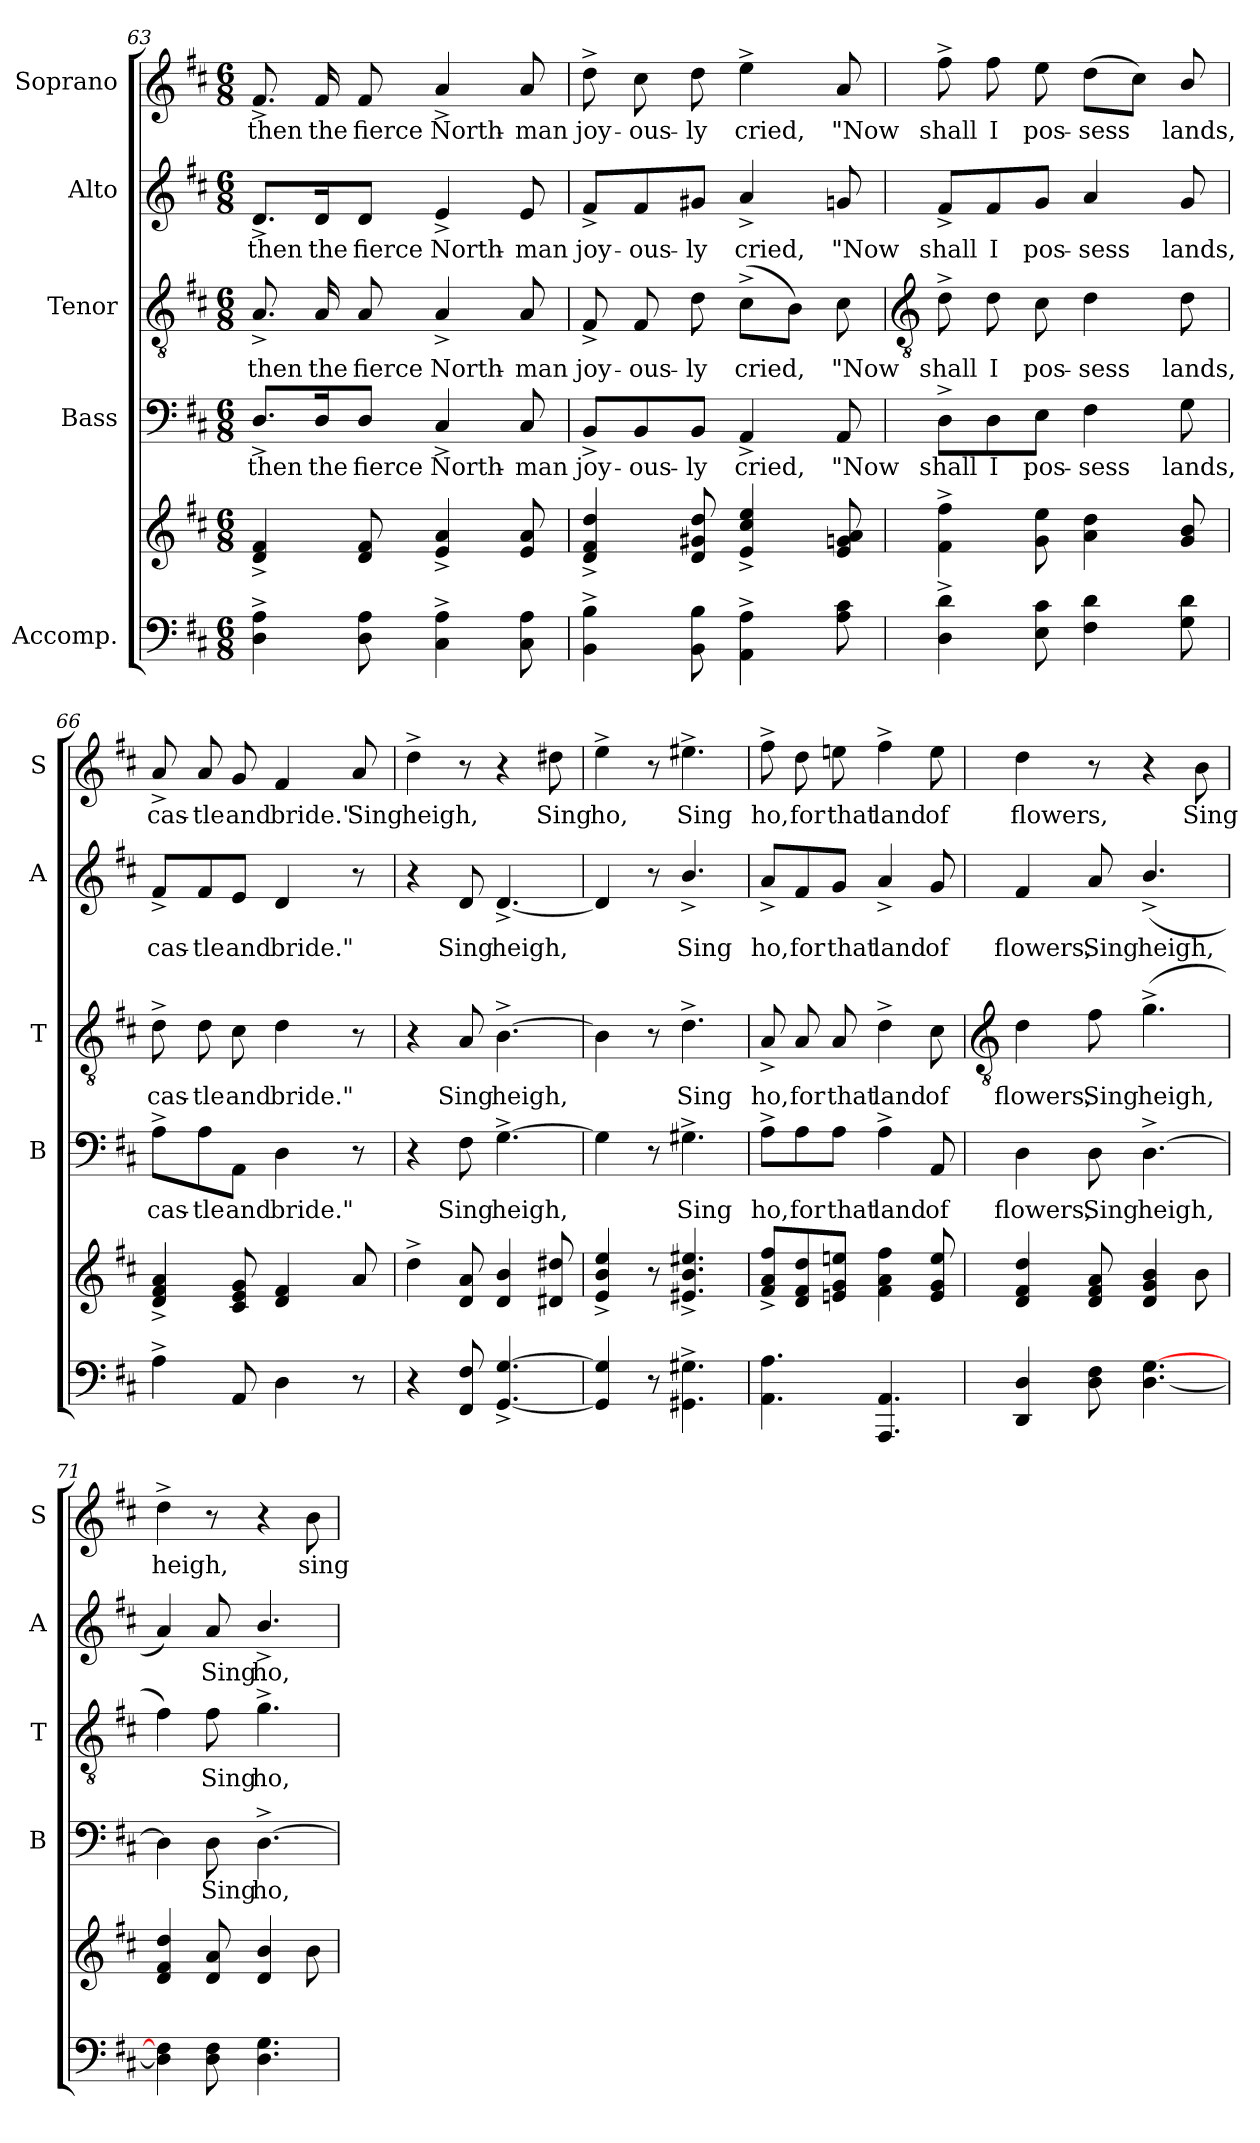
**kern	**kern	**kern	**text	**kern	**text	**kern	**text	**kern	**text
*part5	*part5	*part4	*part4	*part3	*part3	*part2	*part2	*part1	*part1
*staff6	*staff5	*staff4	*staff4	*staff3	*staff3	*staff2	*staff2	*staff1	*staff1
*I"Accomp.	*	*I"Bass	*	*I"Tenor	*	*I"Alto	*	*I"Soprano	*
*	*	*I'B	*	*I'T	*	*I'A	*	*I'S	*
*clefF4	*clefG2	*clefF4	*	*clefGv2	*	*clefG2	*	*clefG2	*
*k[f#c#]	*k[f#c#]	*k[f#c#]	*	*k[f#c#]	*	*k[f#c#]	*	*k[f#c#]	*
*D:	*D:	*D:	*	*D:	*	*D:	*	*D:	*
*M6/8	*M6/8	*M6/8	*	*M6/8	*	*M6/8	*	*M6/8	*
=63	=63	=63	=63	=63	=63	=63	=63	=63	=63
!	!	!	!LO:LY:b	!	!LO:LY:b	!	!LO:LY:b	!	!LO:LY:b
4D\^ 4A\^	4d^ 4f#^	8.D^/L	then	8.A^	then	8.d^/L	then	8.f#^	then
!	!	!	!LO:LY:b	!	!LO:LY:b	!	!LO:LY:b	!	!LO:LY:b
.	.	16D/K	the	16A	the	16d/K	the	16f#	the
!	!	!	!LO:LY:b	!	!LO:LY:b	!	!LO:LY:b	!	!LO:LY:b
8D\ 8A\	8d 8f#	8D/J	fierce	8A	fierce	8d/J	fierce	8f#	fierce
!	!	!	!LO:LY:b	!	!LO:LY:b	!	!LO:LY:b	!	!LO:LY:b
4C#^ 4A^	4e^ 4a^	4C#^	North-	4A^	North-	4e^	North-	4a^	North-
!	!	!	!LO:LY:b	!	!LO:LY:b	!	!LO:LY:b	!	!LO:LY:b
8C# 8A	8e 8a	8C#	-man	8A	-man	8e	-man	8a	-man
=64	=64	=64	=64	=64	=64	=64	=64	=64	=64
!	!	!	!LO:LY:b	!	!LO:LY:b	!	!LO:LY:b	!	!LO:LY:b
4BB^ 4B^	4d^ 4f#^ 4dd^	8BB^/L	joy-	8F#^	joy-	8f#^/L	joy-	8dd^	joy-
!	!	!	!LO:LY:b	!	!LO:LY:b	!	!LO:LY:b	!	!LO:LY:b
.	.	8BB/	-ous-	8F#	-ous-	8f#/	-ous-	8cc#	-ous-
!	!	!	!LO:LY:b	!	!LO:LY:b	!	!LO:LY:b	!	!LO:LY:b
8BB 8B	8d 8g#X 8dd	8BB/J	-ly	8d	-ly	8g#X/J	-ly	8dd	-ly
!	!	!	!LO:LY:b	!	!LO:LY:b	!	!LO:LY:b	!	!LO:LY:b
4AA^ 4A^	4e^ 4cc#^ 4ee^	4AA^	cried,	(>8c#^L	cried,	4a^	cried,	4ee^	cried,
.	.	.	.	8BJ)	.	.	.	.	.
!	!	!	!LO:LY:b	!	!LO:LY:b	!	!LO:LY:b	!	!LO:LY:b
8A 8c#	8e 8gn 8a	8AA	"Now	8c#	"Now	8gn	"Now	8a	"Now
!!LO:LB:g=z
=65	=65	=65	=65	=65	=65	=65	=65	=65	=65
*	*	*	*	*clefGv2	*	*	*	*	*
!	!	!	!LO:LY:b	!	!LO:LY:b	!	!LO:LY:b	!	!LO:LY:b
4D^ 4d^	4f#^ 4ff#^	8D^\L	shall	8d^	shall	8f#^/L	shall	8ff#^	shall
!	!	!	!LO:LY:b	!	!LO:LY:b	!	!LO:LY:b	!	!LO:LY:b
.	.	8D\	I	8d	I	8f#/	I	8ff#	I
!	!	!	!LO:LY:b	!	!LO:LY:b	!	!LO:LY:b	!	!LO:LY:b
8E 8c#	8g 8ee	8E\J	pos-	8c#	pos-	8g/J	pos-	8ee	pos-
!	!	!	!LO:LY:b	!	!LO:LY:b	!	!LO:LY:b	!	!LO:LY:b
4F# 4d	4a 4dd	4F#	-sess	4d	-sess	4a	-sess	(>8ddL	-sess
.	.	.	.	.	.	.	.	8cc#J)	.
!	!	!	!LO:LY:b	!	!LO:LY:b	!	!LO:LY:b	!	!LO:LY:b
8G 8d	8g/ 8b/	8G	lands,	8d	lands,	8g	lands,	8b/	lands,
=66	=66	=66	=66	=66	=66	=66	=66	=66	=66
!	!	!	!LO:LY:b	!	!LO:LY:b	!	!LO:LY:b	!	!LO:LY:b
4A^	4d^ 4f#^ 4a^	8A^\L	cas-	8d^	cas-	8f#^/L	cas-	8a^	cas-
!	!	!	!LO:LY:b	!	!LO:LY:b	!	!LO:LY:b	!	!LO:LY:b
.	.	8A\	-tle	8d	-tle	8f#/	-tle	8a	-tle
!	!	!	!LO:LY:b	!	!LO:LY:b	!	!LO:LY:b	!	!LO:LY:b
8AA	8c# 8e 8g	8AA\J	and	8c#	and	8e/J	and	8g	and
!	!	!	!LO:LY:b	!	!LO:LY:b	!	!LO:LY:b	!	!LO:LY:b
4D	4d 4f#	4D	bride."	4d	bride."	4d	bride."	4f#	bride."
!	!	!	!	!	!	!	!	!	!LO:LY:b
8r	8a	8r	.	8r	.	8r	.	8a	Sing
=67	=67	=67	=67	=67	=67	=67	=67	=67	=67
!	!	!	!	!	!	!	!	!	!LO:LY:b
4r	4dd^	4r	.	4r	.	4r	.	4dd^	heigh,
!	!	!	!LO:LY:b	!	!LO:LY:b	!	!LO:LY:b	!	!
8FF# 8F#	8d 8a	8F#	Sing	8A	Sing	8d	Sing	8r	.
!	!	!	!LO:LY:b	!	!LO:LY:b	!	!LO:LY:b	!	!
[4.GG^ [4.G^	4d 4b	[4.G^	heigh,	[4.B^	heigh,	[4.d^	heigh,	4r	.
!	!	!	!	!	!	!	!	!	!LO:LY:b
.	8d#X 8dd#X	.	.	.	.	.	.	8dd#X	Sing
=68	=68	=68	=68	=68	=68	=68	=68	=68	=68
!	!	!	!	!	!	!	!	!	!LO:LY:b
4GG] 4G]	4e^ 4b^ 4ee^	4G]	.	4B]	.	4d]	.	4ee^	ho,
8r	8r	8r	.	8r	.	8r	.	8r	.
!	!	!	!LO:LY:b	!	!LO:LY:b	!	!LO:LY:b	!	!LO:LY:b
4.GG#X\^ 4.G#X\^	4.e#X^ 4.b^ 4.ee#X^	4.G#X^\	Sing	4.d^\	Sing	4.b^/	Sing	4.ee#X^	Sing
=69	=69	=69	=69	=69	=69	=69	=69	=69	=69
!	!	!	!LO:LY:b	!	!LO:LY:b	!	!LO:LY:b	!	!LO:LY:b
4.AA 4.A	8f#^ 8a^ 8ff#^L	8A^\L	ho,	8A^	ho,	8a^/L	ho,	8ff#^	ho,
!	!	!	!LO:LY:b	!	!LO:LY:b	!	!LO:LY:b	!	!LO:LY:b
.	8d 8f# 8dd	8A\	for	8A	for	8f#/	for	8dd	for
!	!	!	!LO:LY:b	!	!LO:LY:b	!	!LO:LY:b	!	!LO:LY:b
.	8en 8g 8eenJ	8A\J	that	8A	that	8g/J	that	8een	that
!	!	!	!LO:LY:b	!	!LO:LY:b	!	!LO:LY:b	!	!LO:LY:b
4.AAA 4.AA	4f# 4a 4ff#	4A^	land	4d^	land	4a^	land	4ff#^	land
!	!	!	!LO:LY:b	!	!LO:LY:b	!	!LO:LY:b	!	!LO:LY:b
.	8e 8g 8ee	8AA	of	8c#	of	8g	of	8ee	of
!!LO:LB:g=z
=70	=70	=70	=70	=70	=70	=70	=70	=70	=70
*	*	*	*	*clefGv2	*	*	*	*	*
!	!	!	!LO:LY:b	!	!LO:LY:b	!	!LO:LY:b	!	!LO:LY:b
4DD 4D	4d 4f# 4dd	4D	flowers,	4d	flowers,	4f#	flowers,	4dd	flowers,
!	!	!	!LO:LY:b	!	!LO:LY:b	!	!LO:LY:b	!	!
8D 8F#	8d 8f# 8a	8D	Sing	8f#	Sing	8a	Sing	8r	.
!	!	!	!LO:LY:b	!	!LO:LY:b	!	!LO:LY:b	!	!
[4.D\ [4.G\	4d 4g 4b	[4.D^\	heigh,	(>4.g^\	heigh,	(<4.b^/	heigh,	4r	.
!	!	!	!	!	!	!	!	!	!LO:LY:b
.	8b	.	.	.	.	.	.	8b	Sing
=71	=71	=71	=71	=71	=71	=71	=71	=71	=71
!	!	!	!	!	!	!	!	!	!LO:LY:b
4D] 4F#]	4d 4f# 4dd	4D]	.	4f#)	.	4a)	.	4dd^	heigh,
!	!	!	!LO:LY:b	!	!LO:LY:b	!	!LO:LY:b	!	!
8D 8F#	8d 8a	8D	Sing	8f#	Sing	8a	Sing	8r	.
!	!	!	!LO:LY:b	!	!LO:LY:b	!	!LO:LY:b	!	!
4.D 4.G	4d 4b	[4.D^	ho,	4.g^	ho,	4.b^/	ho,	4r	.
!	!	!	!	!	!	!	!	!	!LO:LY:b
.	8b	.	.	.	.	.	.	8b	sing
=	=	=	=	=	=	=	=	=	=
*-	*-	*-	*-	*-	*-	*-	*-	*-	*-
